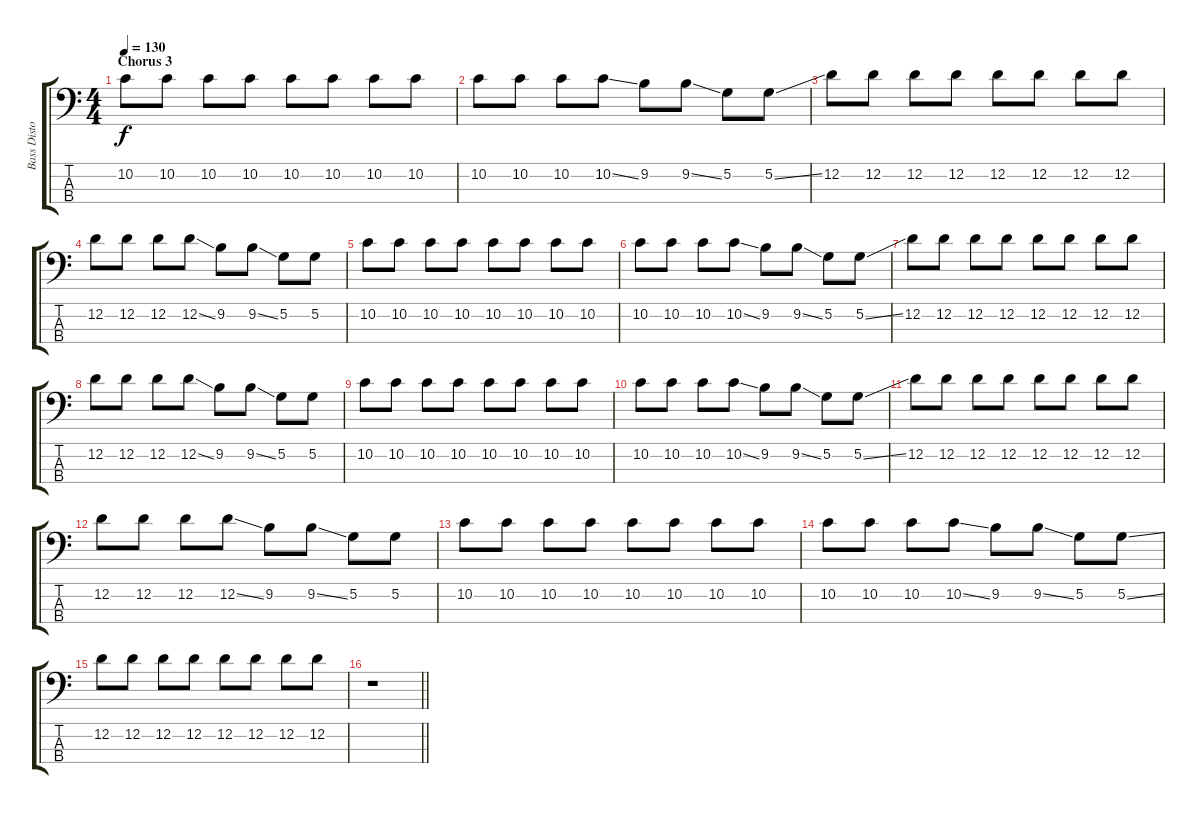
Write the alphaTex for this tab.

\track ("Bass Distortion" "Bass Disto") {instrument distortionguitar}
\staff {score tabs}
\tuning (G2 D2 A1 E1) {hide}
\ts (4 4)
\section ("" "Chorus 3")
\tempo 130
\clef f4
\ks c
10.2.8{dy f} 10.2.8 10.2.8 10.2.8 10.2.8 10.2.8 10.2.8 10.2.8 |
10.2.8 10.2.8 10.2.8 10.2{ss}.8 9.2.8 9.2{ss}.8 5.2.8 5.2{ss}.8 |
12.2.8 12.2.8 12.2.8 12.2.8 12.2.8 12.2.8 12.2.8 12.2.8 |
12.2.8 12.2.8 12.2.8 12.2{ss}.8 9.2.8 9.2{ss}.8 5.2.8 5.2.8 |
10.2.8 10.2.8 10.2.8 10.2.8 10.2.8 10.2.8 10.2.8 10.2.8 |
10.2.8 10.2.8 10.2.8 10.2{ss}.8 9.2.8 9.2{ss}.8 5.2.8 5.2{ss}.8 |
12.2.8 12.2.8 12.2.8 12.2.8 12.2.8 12.2.8 12.2.8 12.2.8 |
12.2.8 12.2.8 12.2.8 12.2{ss}.8 9.2.8 9.2{ss}.8 5.2.8 5.2.8 |
10.2.8 10.2.8 10.2.8 10.2.8 10.2.8 10.2.8 10.2.8 10.2.8 |
10.2.8 10.2.8 10.2.8 10.2{ss}.8 9.2.8 9.2{ss}.8 5.2.8 5.2{ss}.8 |
12.2.8 12.2.8 12.2.8 12.2.8 12.2.8 12.2.8 12.2.8 12.2.8 |
12.2.8 12.2.8 12.2.8 12.2{ss}.8 9.2.8 9.2{ss}.8 5.2.8 5.2.8 |
10.2.8 10.2.8 10.2.8 10.2.8 10.2.8 10.2.8 10.2.8 10.2.8 |
10.2.8 10.2.8 10.2.8 10.2{ss}.8 9.2.8 9.2{ss}.8 5.2.8 5.2{ss}.8 |
12.2.8 12.2.8 12.2.8 12.2.8 12.2.8 12.2.8 12.2.8 12.2.8 |
\barLineRight lightlight
r.1
